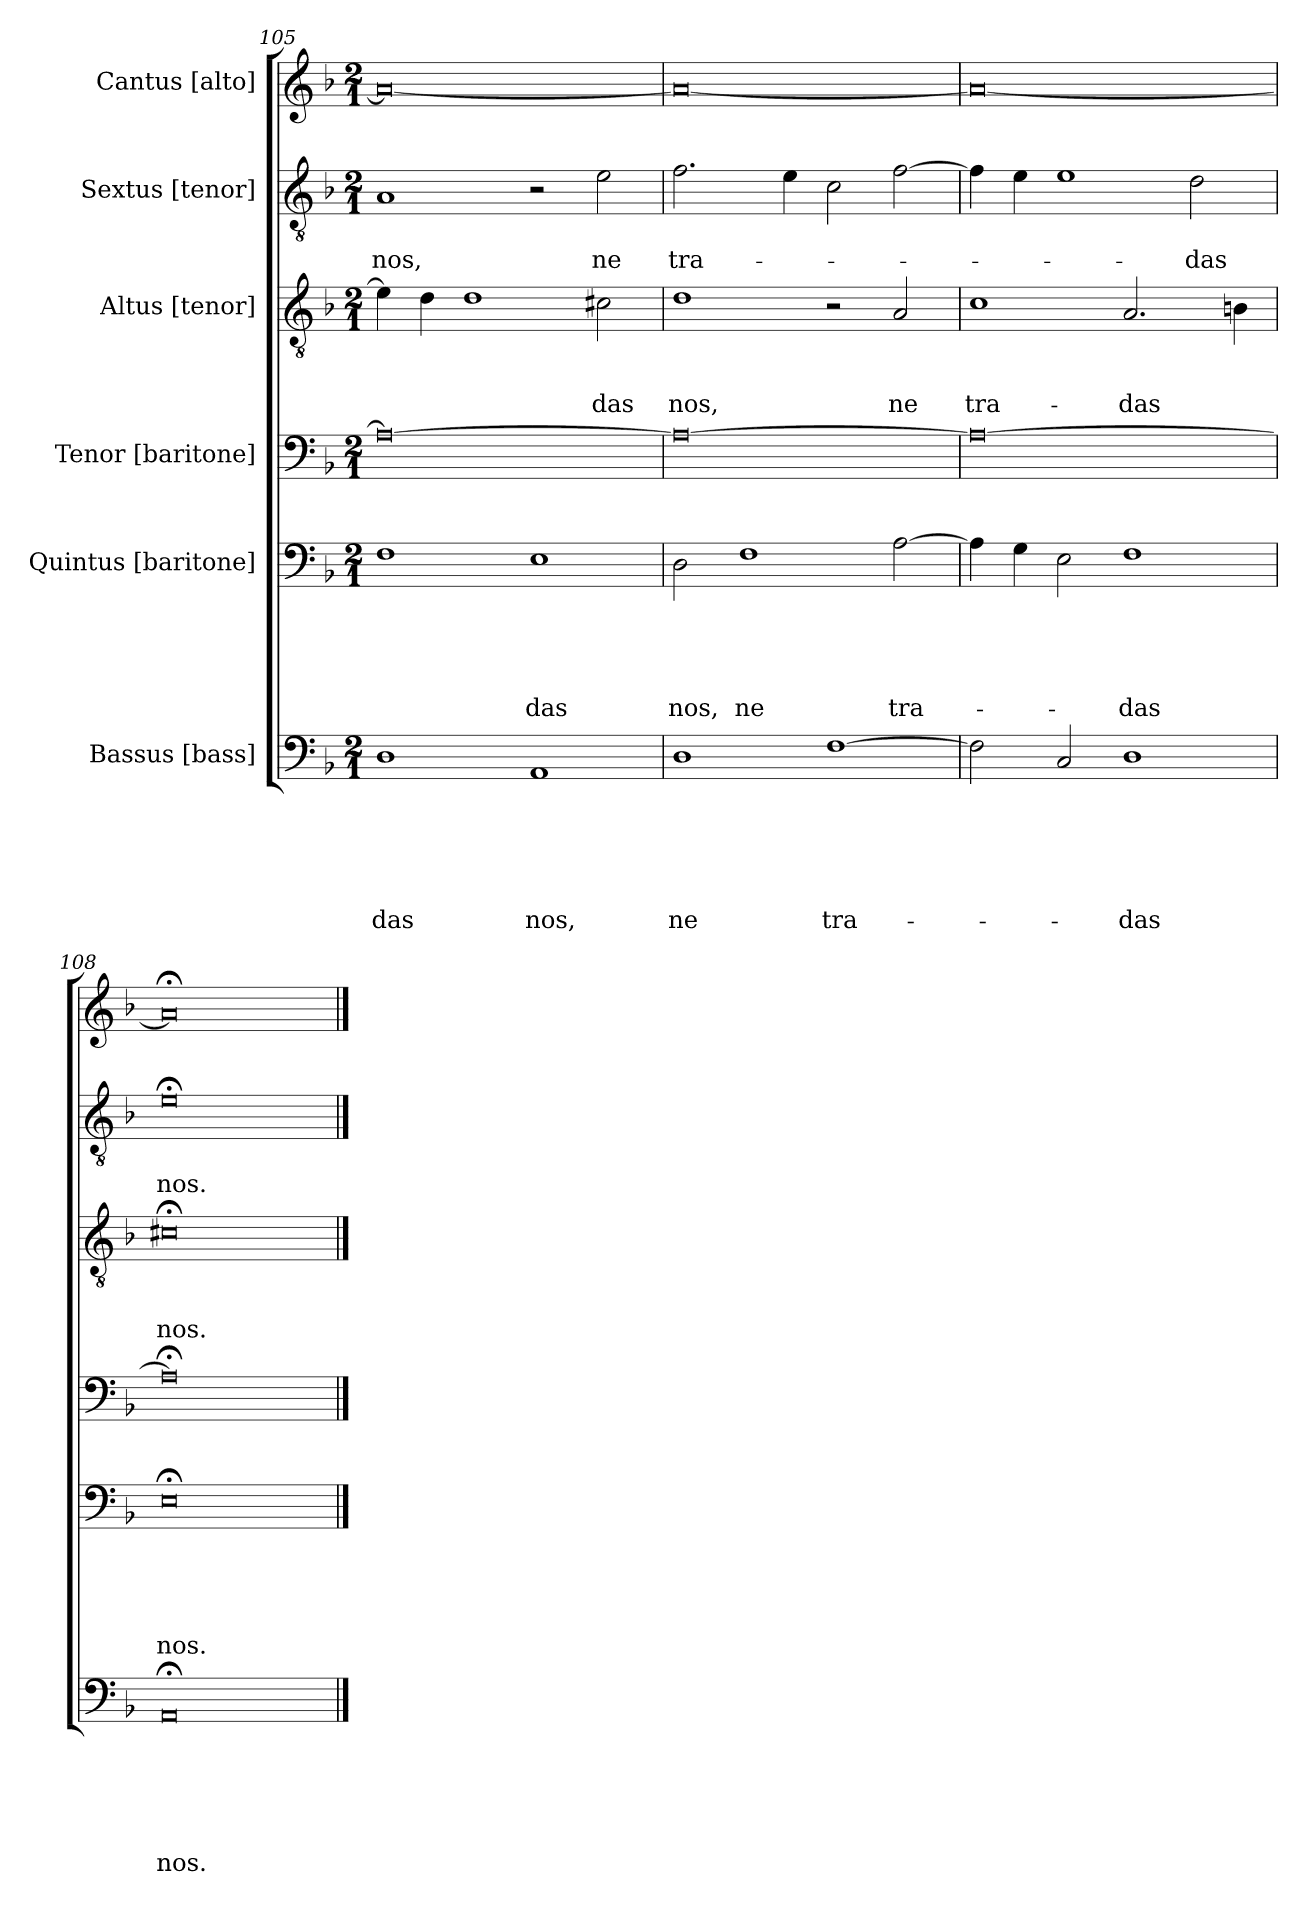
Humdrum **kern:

**kern	**text	**text	**text	**text	**text	**text	**kern	**text	**text	**text	**text	**text	**kern	**text	**kern	**text	**text	**text	**kern	**text	**text	**kern	**text
*part6	*part6	*part6	*part6	*part6	*part6	*part6	*part5	*part5	*part5	*part5	*part5	*part5	*part4	*part4	*part3	*part3	*part3	*part3	*part2	*part2	*part2	*part1	*part1
*staff6	*staff6	*staff6	*staff6	*staff6	*staff6	*staff6	*staff5	*staff5	*staff5	*staff5	*staff5	*staff5	*staff4	*staff4	*staff3	*staff3	*staff3	*staff3	*staff2	*staff2	*staff2	*staff1	*staff1
*I"Bassus [bass]	*	*	*	*	*	*	*I"Quintus [baritone]	*	*	*	*	*	*I"Tenor [baritone]	*	*I"Altus [tenor]	*	*	*	*I"Sextus [tenor]	*	*	*I"Cantus [alto]	*
!!LO:PB:g=z
*clefF4	*	*	*	*	*	*	*clefF4	*	*	*	*	*	*clefF4	*	*clefGv2	*	*	*	*clefGv2	*	*	*clefG2	*
*k[b-]	*	*	*	*	*	*	*k[b-]	*	*	*	*	*	*k[b-]	*	*k[b-]	*	*	*	*k[b-]	*	*	*k[b-]	*
*F:	*	*	*	*	*	*	*F:	*	*	*	*	*	*F:	*	*F:	*	*	*	*F:	*	*	*F:	*
*M2/1	*	*	*	*	*	*	*M2/1	*	*	*	*	*	*M2/1	*	*M2/1	*	*	*	*M2/1	*	*	*M2/1	*
=105	=105	=105	=105	=105	=105	=105	=105	=105	=105	=105	=105	=105	=105	=105	=105	=105	=105	=105	=105	=105	=105	=105	=105
!	!	!	!	!	!	!LO:LY:b	!	!	!	!	!	!	!	!	!	!	!	!	!	!	!LO:LY:b	!	!
1D	.	.	.	.	.	-das	1F	.	.	.	.	.	0A_	.	4e\]	.	.	.	1A	.	nos,	0a_	.
.	.	.	.	.	.	.	.	.	.	.	.	.	.	.	4d\	.	.	.	.	.	.	.	.
.	.	.	.	.	.	.	.	.	.	.	.	.	.	.	1d	.	.	.	.	.	.	.	.
!	!	!	!	!	!	!LO:LY:b	!	!	!	!	!	!LO:LY:b	!	!	!	!	!	!	!	!	!	!	!
1AA	.	.	.	.	.	nos,	1E	.	.	.	.	-das	.	.	.	.	.	.	2r	.	.	.	.
!	!	!	!	!	!	!	!	!	!	!	!	!	!	!	!	!	!	!LO:LY:b	!	!	!LO:LY:b	!	!
.	.	.	.	.	.	.	.	.	.	.	.	.	.	.	2c#X\	.	.	-das	2e\	.	ne	.	.
=106	=106	=106	=106	=106	=106	=106	=106	=106	=106	=106	=106	=106	=106	=106	=106	=106	=106	=106	=106	=106	=106	=106	=106
!	!	!	!	!	!	!LO:LY:b	!	!	!	!	!	!LO:LY:b	!	!	!	!	!	!LO:LY:b	!	!	!LO:LY:b	!	!
1D	.	.	.	.	.	ne	2D\	.	.	.	.	nos,	0A_	.	1d	.	.	nos,	2.f\	.	tra-	0a_	.
!	!	!	!	!	!	!	!	!	!	!	!	!LO:LY:b	!	!	!	!	!	!	!	!	!	!	!
.	.	.	.	.	.	.	1F	.	.	.	.	ne	.	.	.	.	.	.	.	.	.	.	.
.	.	.	.	.	.	.	.	.	.	.	.	.	.	.	.	.	.	.	4e\	.	.	.	.
!	!	!	!	!	!	!LO:LY:b	!	!	!	!	!	!	!	!	!	!	!	!	!	!	!	!	!
[>1F	.	.	.	.	.	tra-	.	.	.	.	.	.	.	.	2r	.	.	.	2c\	.	.	.	.
!	!	!	!	!	!	!	!	!	!	!	!	!LO:LY:b	!	!	!	!	!	!LO:LY:b	!	!	!	!	!
.	.	.	.	.	.	.	[>2A\	.	.	.	.	tra-	.	.	2A/	.	.	ne	[>2f\	.	.	.	.
=107	=107	=107	=107	=107	=107	=107	=107	=107	=107	=107	=107	=107	=107	=107	=107	=107	=107	=107	=107	=107	=107	=107	=107
!	!	!	!	!	!	!	!	!	!	!	!	!	!	!	!	!	!	!LO:LY:b	!	!	!	!	!
2F\]	.	.	.	.	.	.	4A\]	.	.	.	.	.	0A_	.	1c	.	.	tra-	4f\]	.	.	0a_	.
.	.	.	.	.	.	.	4G\	.	.	.	.	.	.	.	.	.	.	.	4e\	.	.	.	.
2C/	.	.	.	.	.	.	2E\	.	.	.	.	.	.	.	.	.	.	.	1e	.	.	.	.
!	!	!	!	!	!	!LO:LY:b	!	!	!	!	!	!LO:LY:b	!	!	!	!	!	!LO:LY:b	!	!	!	!	!
1D	.	.	.	.	.	-das	1F	.	.	.	.	-das	.	.	2.A/	.	.	-das	.	.	.	.	.
!	!	!	!	!	!	!	!	!	!	!	!	!	!	!	!	!	!	!	!	!	!LO:LY:b	!	!
.	.	.	.	.	.	.	.	.	.	.	.	.	.	.	.	.	.	.	2d\	.	-das	.	.
.	.	.	.	.	.	.	.	.	.	.	.	.	.	.	4Bn\	.	.	.	.	.	.	.	.
=108	=108	=108	=108	=108	=108	=108	=108	=108	=108	=108	=108	=108	=108	=108	=108	=108	=108	=108	=108	=108	=108	=108	=108
!	!	!	!	!	!	!LO:LY:b	!	!	!	!	!	!LO:LY:b	!	!	!	!	!	!LO:LY:b	!	!	!LO:LY:b	!	!
0AA;	.	.	.	.	.	nos.	0E;<	.	.	.	.	nos.	0A;<]	.	0c#X;<	.	.	nos.	0e;<	.	nos.	0a;]	.
==	==	==	==	==	==	==	==	==	==	==	==	==	==	==	==	==	==	==	==	==	==	==	==
*-	*-	*-	*-	*-	*-	*-	*-	*-	*-	*-	*-	*-	*-	*-	*-	*-	*-	*-	*-	*-	*-	*-	*-
